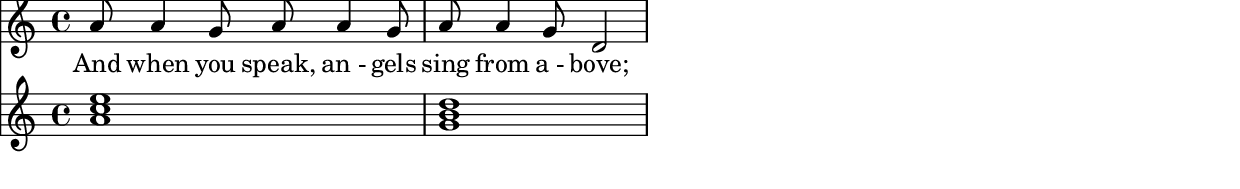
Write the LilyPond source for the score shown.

%% Generated by lilypond-book
%% Options: [indent=0\mm,line-width=278\pt]
\include "lilypond-book-preamble.ly"


% ****************************************************************
% Start cut-&-pastable-section
% ****************************************************************



\paper {
  indent = 0\mm
  line-width = 278\pt
  % offset the left padding, also add 1mm as lilypond creates cropped
  % images with a little space on the right
  line-width = #(- line-width (* mm  3.000000) (* mm 1))
}

\layout {
  
}





% ****************************************************************
% ly snippet:
% ****************************************************************
\sourcefileline 160
\layout {
	  	indent = 0\mm
  		line-width = 200\mm
  		ragged-last = ##t
		\override ChordName #'font-size = #2
     	\override ChordName #'font-series = #'bold 
		\override ChordName #'color = #(rgb-color 0 0 0.78) 
		\override ChordName #'font-family = #'roman
	}
	\score {
		\transpose c'' g'
		<<
		\chords { d1:m c1}
		\relative c'' {
			\override Score.BarNumber.break-visibility = ##(#f #f #t)		
			\set Score.currentBarNumber = #13
			\bar ""
		
			\clef treble
			\override Staff.TimeSignature #'style = #'()
			\time 4/4
			<<
    		{ d8 d4 c8 d8 d4 c8 d8 d4 c8 g2 }
    		\new Staff { 
				\clef "treble" 
				\override Staff.TimeSignature #'style = #'()
				\chordmode { d'1:m c'1}
			}			
			>>
		}
		\addlyrics { And when you "speak," "an -" gels sing from "a -" "bove;" }
		>>
	}



% ****************************************************************
% end ly snippet
% ****************************************************************
